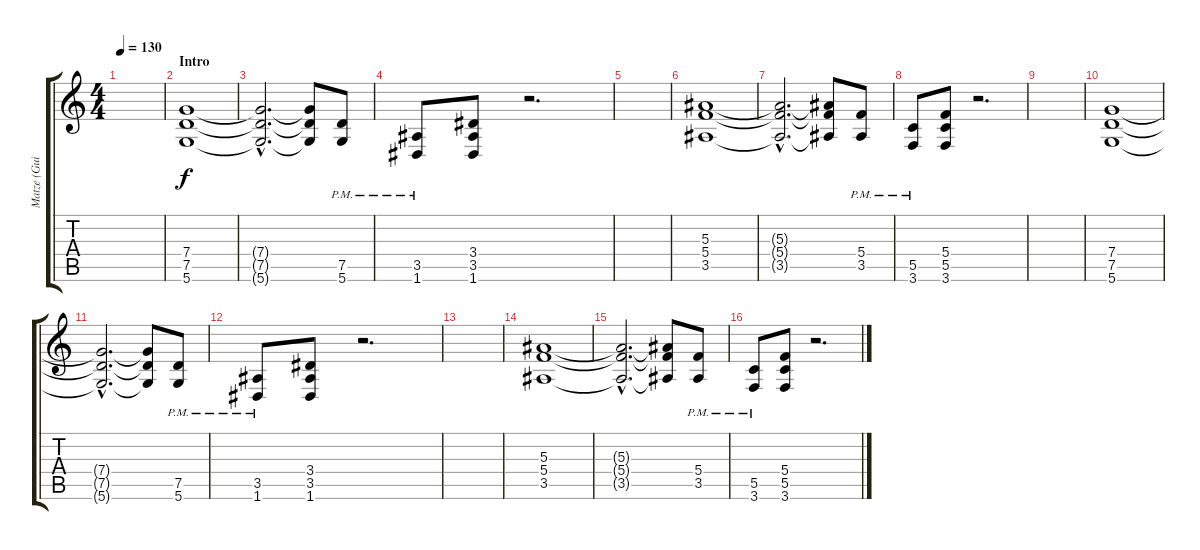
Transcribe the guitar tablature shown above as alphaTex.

\track ("Matze (Guitars)" "Matze (Gui") {instrument distortionguitar}
\staff {score tabs}
\tuning (D4 A3 F3 C3 G2 D2) {hide}
\ts (4 4)
\tempo 130
\clef g2
\ks c
|
\section ("" "Intro")
(7.4 7.5 5.6).1 |
(7.4{hac t} 7.5{hac t} 5.6{hac t}).2{d} (7.4{t} 7.5{t} 5.6{t}).8 (7.5{pm} 5.6{pm}).8 |
(3.5{pm} 1.6{pm}).8 (3.4 3.5 1.6).8 r.2{d} |
|
(5.3 5.4 3.5).1 |
(5.3{hac t} 5.4{hac t} 3.5{hac t}).2{d} (5.3{t} 5.4{t} 3.5{t}).8 (5.4{pm} 3.5{pm}).8 |
(5.5{pm} 3.6{pm}).8 (5.4 5.5 3.6).8 r.2{d} |
|
\section ("" "")
(7.4 7.5 5.6).1 |
(7.4{hac t} 7.5{hac t} 5.6{hac t}).2{d} (7.4{t} 7.5{t} 5.6{t}).8 (7.5{pm} 5.6{pm}).8 |
(3.5{pm} 1.6{pm}).8 (3.4 3.5 1.6).8 r.2{d} |
|
(5.3 5.4 3.5).1 |
(5.3{hac t} 5.4{hac t} 3.5{hac t}).2{d} (5.3{t} 5.4{t} 3.5{t}).8 (5.4{pm} 3.5{pm}).8 |
(5.5{pm} 3.6{pm}).8 (5.4 5.5 3.6).8 r.2{d}
